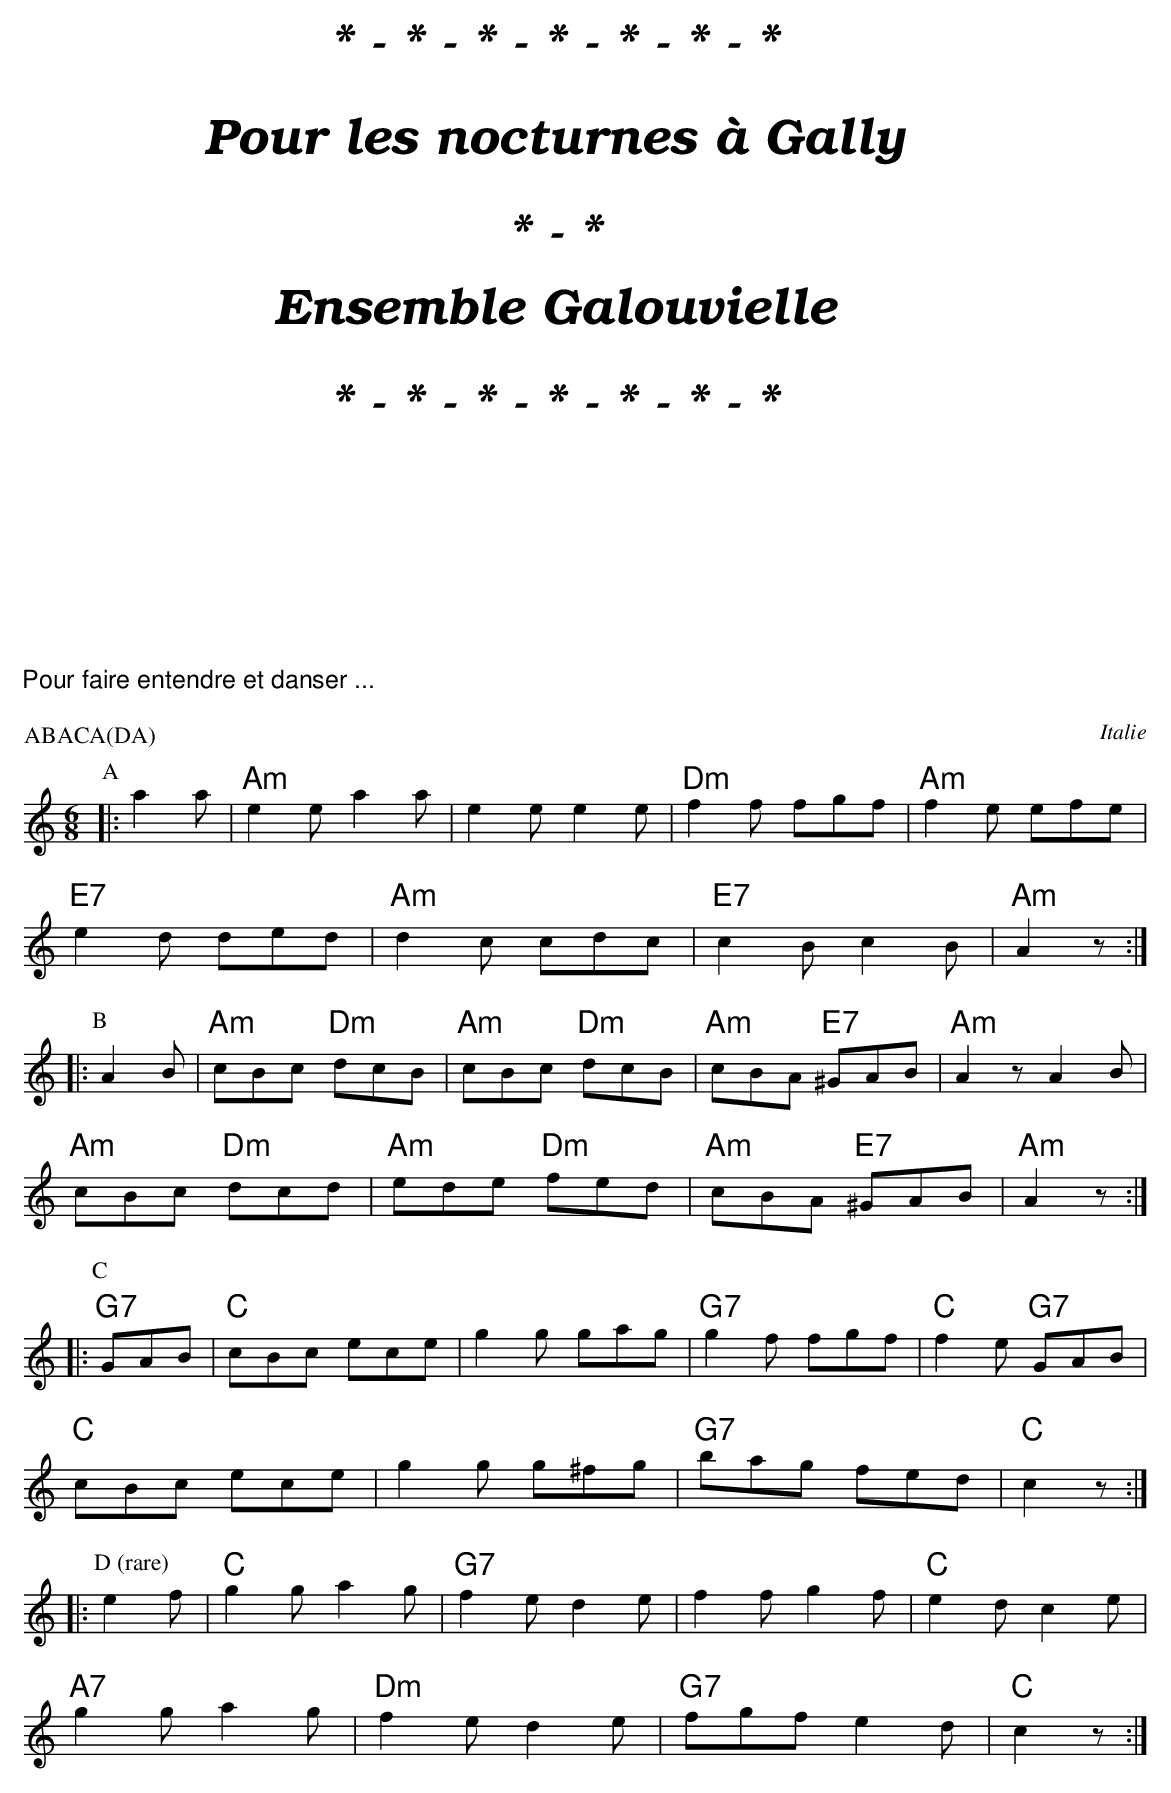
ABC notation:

X:1
T: Cicerenella
O: Italie
M: 6/8
L: 1/8
P: ABACA(DA)
K: Am
P: A
|: a2a \
| "Am"e2e a2a | e2e e2e | "Dm"f2f fgf | "Am"f2e efe |
"E7"e2d ded | "Am"d2c cdc | "E7"c2B c2B | "Am"A2z ::
P: B
A2B \
| "Am"cBc "Dm"dcB | "Am"cBc "Dm"dcB | "Am"cBA "E7"^GAB | "Am"A2z A2B |
"Am"cBc "Dm"dcd | "Am"ede "Dm"fed | "Am"cBA "E7"^GAB | "Am"A2z ::
P: C
"G7"GAB \
| "C"cBc ece | g2g gag | "G7"g2f fgf | "C"f2e "G7"GAB |
"C"cBc ece | g2g g^fg | "G7"bag fed | "C"c2z ::
P: D (rare)
e2f \
| "C"g2g a2g | "G7"f2e d2e | f2f g2f | "C"e2d c2e |
"A7"g2g a2g | "Dm"f2e d2e | "G7"fgf e2d | "C"c2z :|
